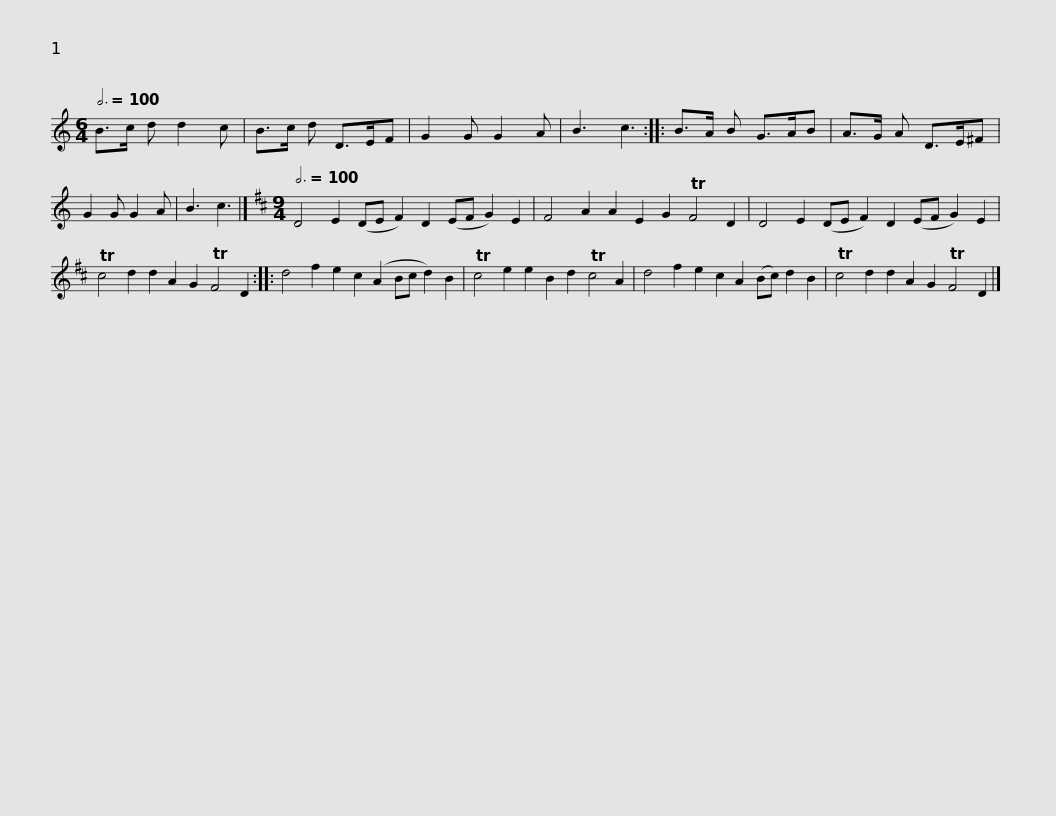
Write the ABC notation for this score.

X:1
L:1/8
Q:3/4=100
M:6/4
I:linebreak $
K:C
V:1 treble
V:1
 B>c d d2 c | B>c d D>EF | G2 G G2 A | B3 c3 :: B>A B G>AB | %5
 A>G A D>E^F | G2 G G2 A |$ B3 c3 |][K:D][M:9/4][Q:3/4=100] D4 E2 (DE F2) D2 (EF G2) E2 | F4 A2 A2 E2 G2 TF4 D2 | %10
 D4 E2 (DE F2) D2 (EF G2) E2 | Tc4 d2 d2 A2 G2 TF4 D2 ::$ d4 f2 e2 c2 (A2 Bc d2) B2 | Tc4 e2 e2 B2 d2 Tc4 A2 | d4 f2 e2 c2 A2 (Bc) d2 B2 | %15
 Tc4 d2 d2 A2 G2 TF4 D2 |] %16
